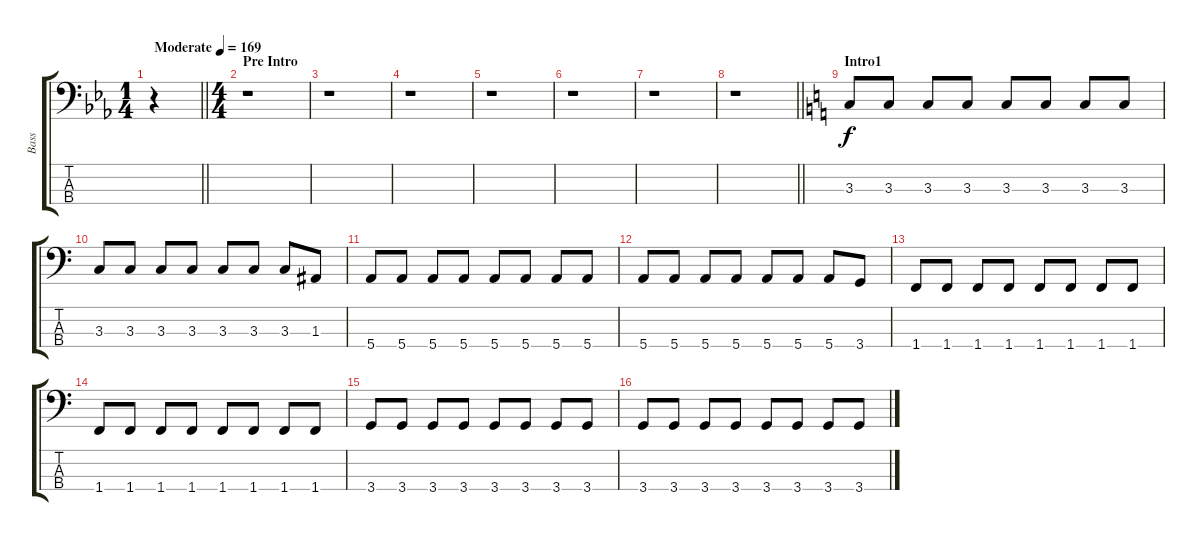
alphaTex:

\track ("Bass" "Bass") {instrument electricbassfinger}
\staff {score tabs}
\tuning (G2 D2 A1 E1) {hide}
\ts (1 4)
\tempo (169 "Moderate")
\clef f4
\barLineRight lightlight
\ks eb
r.4{dy f instrument electricbassfinger} |
\ts (4 4)
\section ("" "Pre Intro")
r.1 |
r.1 |
r.1 |
r.1 |
r.1 |
r.1 |
\barLineRight lightlight
r.1 |
\section ("" "Intro1")
\ks c
3.3.8 3.3.8 3.3.8 3.3.8 3.3.8 3.3.8 3.3.8 3.3.8 |
3.3.8 3.3.8 3.3.8 3.3.8 3.3.8 3.3.8 3.3.8 1.3.8 |
5.4.8 5.4.8 5.4.8 5.4.8 5.4.8 5.4.8 5.4.8 5.4.8 |
5.4.8 5.4.8 5.4.8 5.4.8 5.4.8 5.4.8 5.4.8 3.4.8 |
1.4.8 1.4.8 1.4.8 1.4.8 1.4.8 1.4.8 1.4.8 1.4.8 |
1.4.8 1.4.8 1.4.8 1.4.8 1.4.8 1.4.8 1.4.8 1.4.8 |
3.4.8 3.4.8 3.4.8 3.4.8 3.4.8 3.4.8 3.4.8 3.4.8 |
3.4.8 3.4.8 3.4.8 3.4.8 3.4.8 3.4.8 3.4.8 3.4.8
